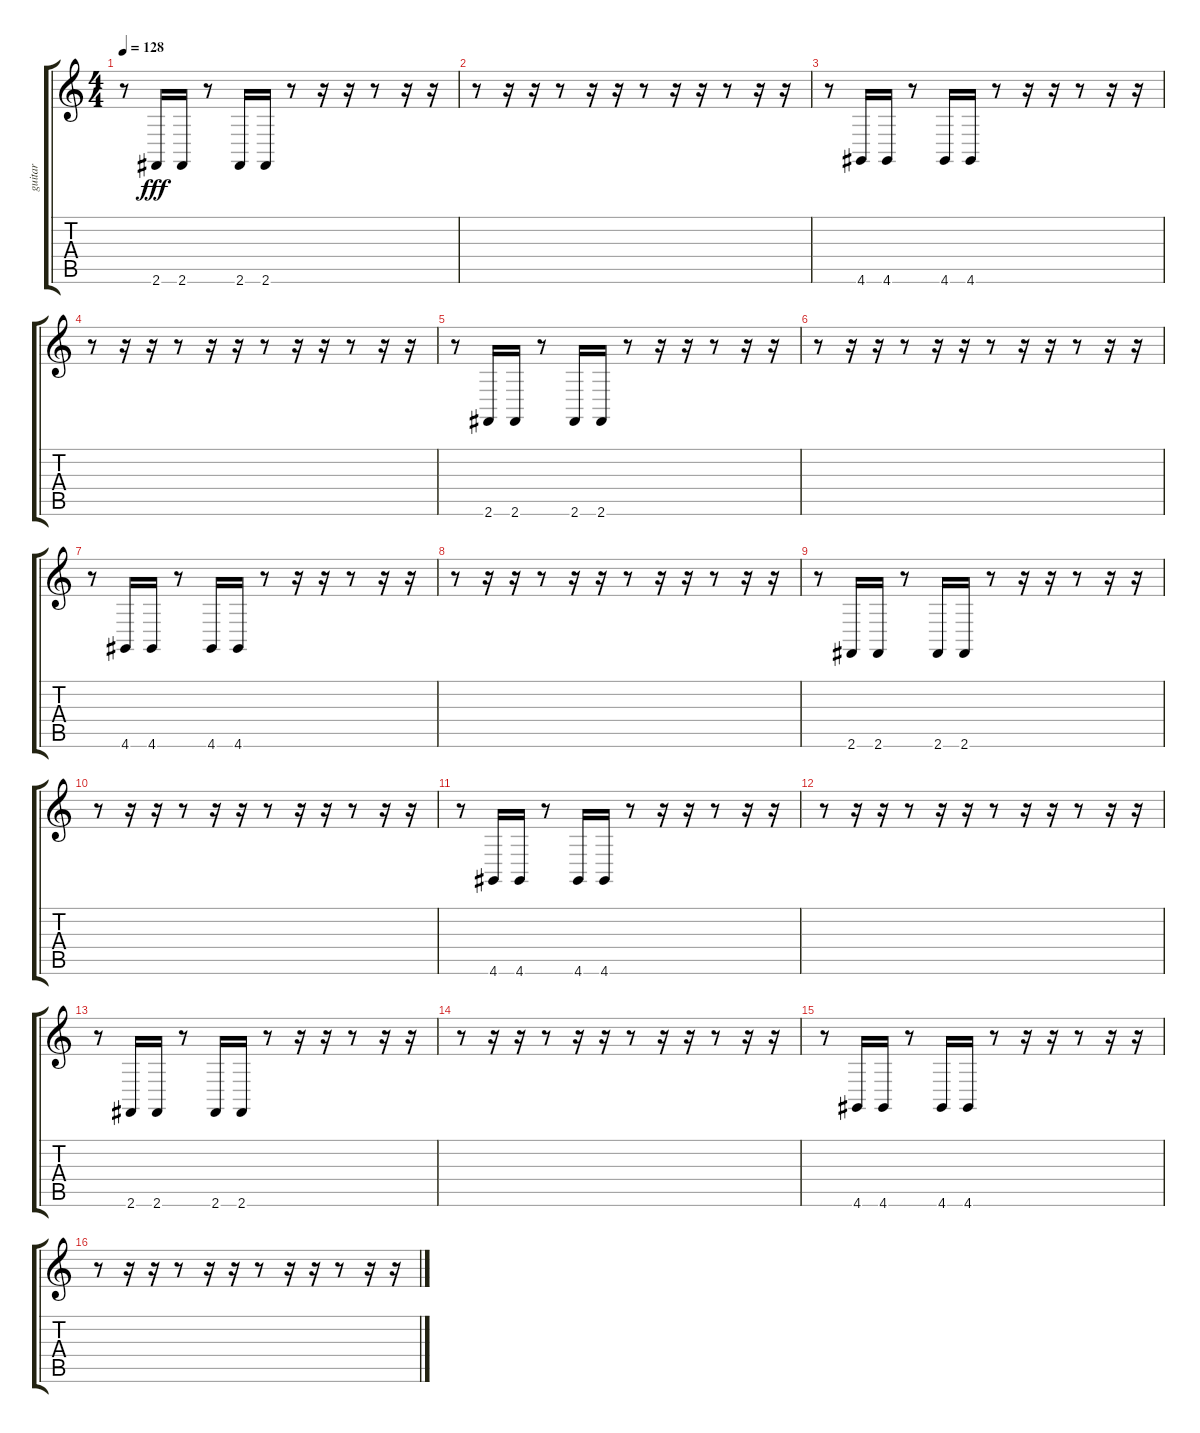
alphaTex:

\track ("guitar" "guitar") {instrument lead1square}
\staff {score tabs}
\tuning (E4 B3 G3 D3 A2 E2) {hide}
\ts (4 4)
\tempo 128
\clef g2
\ks c
r.8{dy fff} 2.6.16 2.6.16 r.8 2.6.16 2.6.16 r.8 r.16 r.16 r.8 r.16 r.16 |
r.8 r.16 r.16 r.8 r.16 r.16 r.8 r.16 r.16 r.8 r.16 r.16 |
r.8 4.6.16 4.6.16 r.8 4.6.16 4.6.16 r.8 r.16 r.16 r.8 r.16 r.16 |
r.8 r.16 r.16 r.8 r.16 r.16 r.8 r.16 r.16 r.8 r.16 r.16 |
r.8 2.6.16 2.6.16 r.8 2.6.16 2.6.16 r.8 r.16 r.16 r.8 r.16 r.16 |
r.8 r.16 r.16 r.8 r.16 r.16 r.8 r.16 r.16 r.8 r.16 r.16 |
r.8 4.6.16 4.6.16 r.8 4.6.16 4.6.16 r.8 r.16 r.16 r.8 r.16 r.16 |
r.8 r.16 r.16 r.8 r.16 r.16 r.8 r.16 r.16 r.8 r.16 r.16 |
r.8 2.6.16 2.6.16 r.8 2.6.16 2.6.16 r.8 r.16 r.16 r.8 r.16 r.16 |
r.8 r.16 r.16 r.8 r.16 r.16 r.8 r.16 r.16 r.8 r.16 r.16 |
r.8 4.6.16 4.6.16 r.8 4.6.16 4.6.16 r.8 r.16 r.16 r.8 r.16 r.16 |
r.8 r.16 r.16 r.8 r.16 r.16 r.8 r.16 r.16 r.8 r.16 r.16 |
r.8 2.6.16 2.6.16 r.8 2.6.16 2.6.16 r.8 r.16 r.16 r.8 r.16 r.16 |
r.8 r.16 r.16 r.8 r.16 r.16 r.8 r.16 r.16 r.8 r.16 r.16 |
r.8 4.6.16 4.6.16 r.8 4.6.16 4.6.16 r.8 r.16 r.16 r.8 r.16 r.16 |
r.8 r.16 r.16 r.8 r.16 r.16 r.8 r.16 r.16 r.8 r.16 r.16
